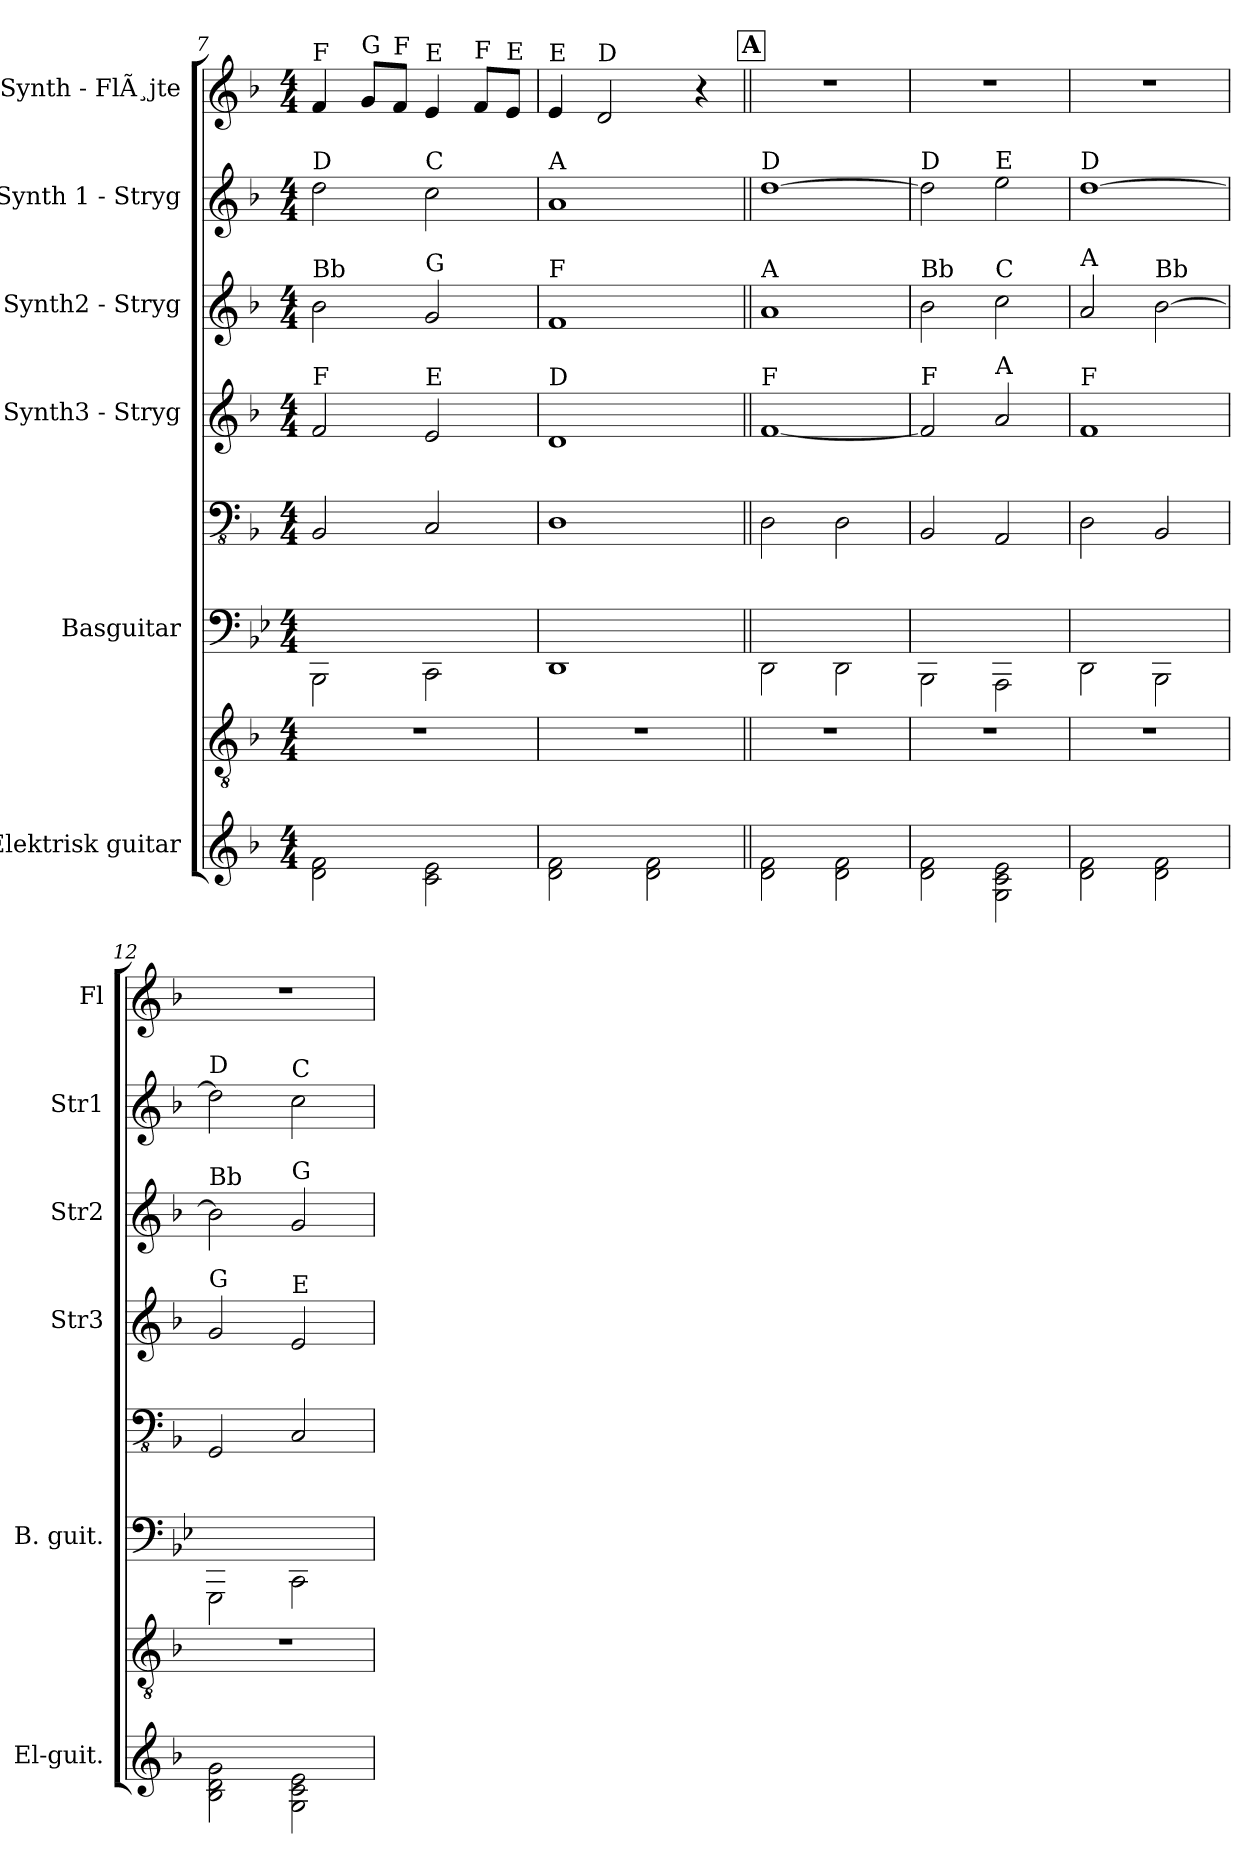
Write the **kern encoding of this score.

**kern	**kern	**kern	**kern	**kern	**kern	**kern	**kern
*part6	*part6	*part5	*part5	*part4	*part3	*part2	*part1
*staff8	*staff7	*staff6	*staff5	*staff4	*staff3	*staff2	*staff1
*I"Elektrisk guitar	*	*I"Basguitar	*	*I"Synth3 - Stryg	*I"Synth2 - Stryg	*I"Synth 1 - Stryg	*I"Synth - FlÃ¸jte
*I'El-guit.	*	*I'B. guit.	*	*I'Str3	*I'Str2	*I'Str1	*I'Fl
*	*clefGv2	*	*clefFv4	*clefG2	*clefG2	*clefG2	*clefG2
*k[b-]	*k[b-]	*k[b-e-]	*k[b-]	*k[b-]	*k[b-]	*k[b-]	*k[b-]
*M4/4	*M4/4	*M4/4	*M4/4	*M4/4	*M4/4	*M4/4	*M4/4
=7	=7	=7	=7	=7	=7	=7	=7
!	!	!	!	!	!	!	!LO:TX:a:t=F
!	!	!	!	!	!	!LO:TX:a:t=D	!
!	!	!	!	!	!LO:TX:a:t=Bb	!	!
!	!	!	!	!LO:TX:a:t=F	!	!	!
2d\ 2f\	1r	2BBB-\	2BBB-/	2f/	2b-\	2dd\	4f/
!	!	!	!	!	!	!	!LO:TX:a:t=G
.	.	.	.	.	.	.	8g/L
!	!	!	!	!	!	!	!LO:TX:a:t=F
.	.	.	.	.	.	.	8f/J
!	!	!	!	!	!	!	!LO:TX:a:t=E
!	!	!	!	!	!	!LO:TX:a:t=C	!
!	!	!	!	!	!LO:TX:a:t=G	!	!
!	!	!	!	!LO:TX:a:t=E	!	!	!
2c\ 2e\	.	2CC\	2CC/	2e/	2g/	2cc\	4e/
!	!	!	!	!	!	!	!LO:TX:a:t=F
.	.	.	.	.	.	.	8f/L
!	!	!	!	!	!	!	!LO:TX:a:t=E
.	.	.	.	.	.	.	8e/J
!!LO:PB:g=z
=8	=8	=8	=8	=8	=8	=8	=8
!	!	!	!	!	!	!	!LO:TX:a:t=E
!	!	!	!	!	!	!LO:TX:a:t=A	!
!	!	!	!	!	!LO:TX:a:t=F	!	!
!	!	!	!	!LO:TX:a:t=D	!	!	!
2d\ 2f\	1r	1DD	1DD	1d	1f	1a	4e/
!	!	!	!	!	!	!	!LO:TX:a:t=D
.	.	.	.	.	.	.	2d/
2d\ 2f\	.	.	.	.	.	.	.
.	.	.	.	.	.	.	4r
!!LO:REH:place=s1:a:B:fs=14:t=A
=9||	=9||	=9||	=9||	=9||	=9||	=9||	=9||
!	!	!	!	!	!	!LO:TX:a:t=D	!
!	!	!	!	!	!LO:TX:a:t=A	!	!
!	!	!	!	!LO:TX:a:t=F	!	!	!
2d\ 2f\	1r	2DD\	2DD\	[1f	1a	[1dd	1r
2d\ 2f\	.	2DD\	2DD\	.	.	.	.
=10	=10	=10	=10	=10	=10	=10	=10
!	!	!	!	!	!	!LO:TX:a:t=D	!
!	!	!	!	!	!LO:TX:a:t=Bb	!	!
!	!	!	!	!LO:TX:a:t=F	!	!	!
2d\ 2f\	1r	2BBB-\	2BBB-/	2f/]	2b-\	2dd\]	1r
!	!	!	!	!	!	!LO:TX:a:t=E	!
!	!	!	!	!	!LO:TX:a:t=C	!	!
!	!	!	!	!LO:TX:a:t=A	!	!	!
2G\ 2c\ 2e\	.	2AAA\	2AAA/	2a/	2cc\	2ee\	.
=11	=11	=11	=11	=11	=11	=11	=11
!	!	!	!	!	!	!LO:TX:a:t=D	!
!	!	!	!	!	!LO:TX:a:t=A	!	!
!	!	!	!	!LO:TX:a:t=F	!	!	!
2d\ 2f\	1r	2DD\	2DD\	1f	2a/	[1dd	1r
!	!	!	!	!	!LO:TX:a:t=Bb	!	!
2d\ 2f\	.	2BBB-\	2BBB-/	.	[2b-\	.	.
=12	=12	=12	=12	=12	=12	=12	=12
!	!	!	!	!	!	!LO:TX:a:t=D	!
!	!	!	!	!	!LO:TX:a:t=Bb	!	!
!	!	!	!	!LO:TX:a:t=G	!	!	!
2B-\ 2d\ 2g\	1r	2GGG\	2GGG/	2g/	2b-\]	2dd\]	1r
!	!	!	!	!	!	!LO:TX:a:t=C	!
!	!	!	!	!	!LO:TX:a:t=G	!	!
!	!	!	!	!LO:TX:a:t=E	!	!	!
2G\ 2c\ 2e\	.	2CC\	2CC/	2e/	2g/	2cc\	.
=	=	=	=	=	=	=	=
*-	*-	*-	*-	*-	*-	*-	*-
